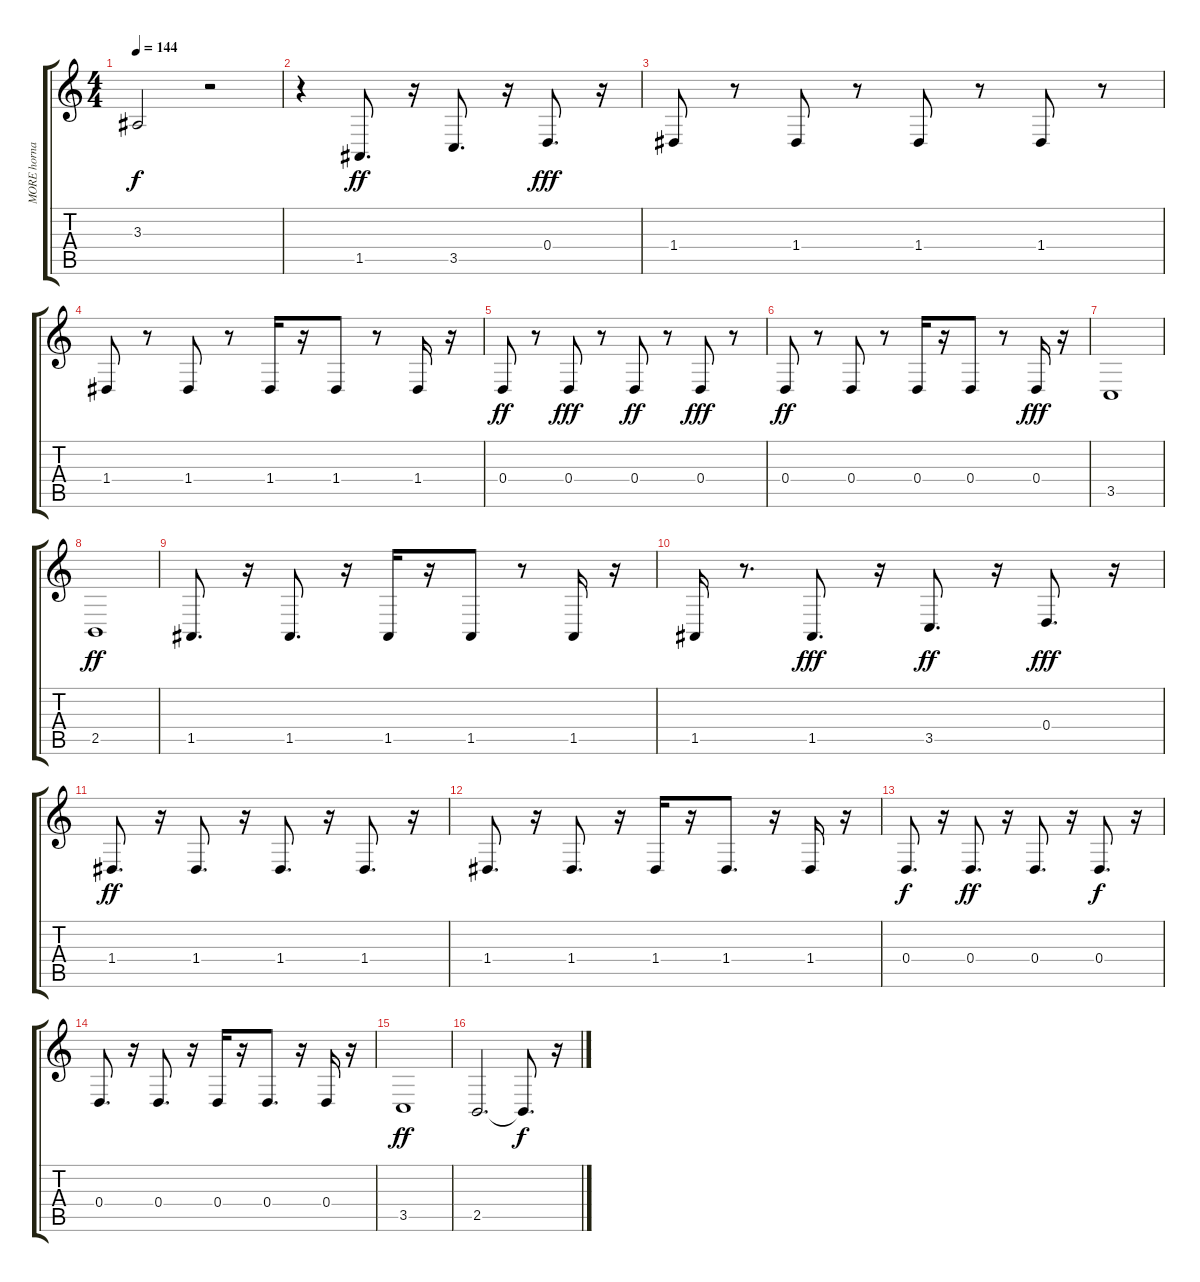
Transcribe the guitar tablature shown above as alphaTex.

\track ("MORE hornage" "MORE horna") {instrument frenchhorn}
\staff {score tabs}
\tuning (E4 B3 G3 D3 A2 E2) {hide}
\ts (4 4)
\tempo 144
\clef g2
\ks c
3.3{t}.2{dy f} r.2 |
r.4 1.5.8{d dy ff} r.16 3.5.8{d} r.16 0.4.8{d dy fff} r.16 |
1.4.8 r.8 1.4.8 r.8 1.4.8 r.8 1.4.8 r.8 |
1.4.8 r.8 1.4.8 r.8 1.4.16 r.16 1.4.8 r.8 1.4.16 r.16 |
0.4.8{dy ff} r.8 0.4.8{dy fff} r.8 0.4.8{dy ff} r.8 0.4.8{dy fff} r.8 |
0.4.8{dy ff} r.8 0.4.8 r.8 0.4.16 r.16 0.4.8 r.8 0.4.16{dy fff} r.16 |
3.5.1 |
2.5.1{dy ff} |
1.5.8{d} r.16 1.5.8{d} r.16 1.5.16 r.16 1.5.8 r.8 1.5.16 r.16 |
1.5.16 r.8{d} 1.5.8{d dy fff} r.16 3.5.8{d dy ff} r.16 0.4.8{d dy fff} r.16 |
1.4.8{d dy ff} r.16 1.4.8{d} r.16 1.4.8{d} r.16 1.4.8{d} r.16 |
1.4.8{d} r.16 1.4.8{d} r.16 1.4.16 r.16 1.4.8{d} r.16 1.4.16 r.16 |
0.4.8{d dy f} r.16 0.4.8{d dy ff} r.16 0.4.8{d} r.16 0.4.8{d dy f} r.16 |
0.4.8{d} r.16 0.4.8{d} r.16 0.4.16 r.16 0.4.8{d} r.16 0.4.16 r.16 |
3.5.1{dy ff} |
2.5.2{d} 2.5{t}.8{d dy f} r.16
